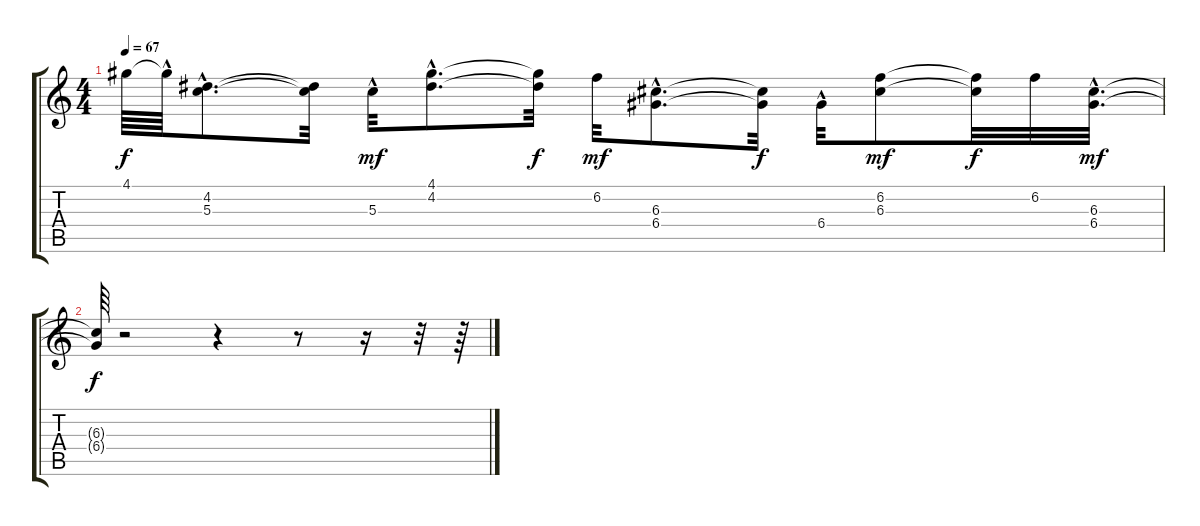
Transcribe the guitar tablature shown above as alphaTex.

\track "" {instrument acousticguitarsteel}
\staff {score tabs}
\tuning (E4 B3 G3 D3 A2 E2) {hide}
\ts (4 4)
\tempo 67
\clef g2
\ks c
4.1{t}.64{dy f} 4.1{hac t}.64 (4.2{hac} 5.3{hac}).8{d} (4.2{t} 5.3{t}).32 5.3{hac}.32{dy mf} (4.1{hac} 4.2{hac}).8{d} (4.1{t} 4.2{t}).32{dy f} 6.2.32{dy mf} (6.3{hac} 6.4{hac}).8{d} (6.3{t} 6.4{t}).32{dy f} 6.4{hac}.32 (6.2 6.3).8{dy mf} (6.2{t} 6.3{t}).32{dy f} 6.2.32 (6.3{hac} 6.4{hac}).32{d dy mf} |
(6.3{t} 6.4{t}).64{dy f} r.2 r.4 r.8 r.16 r.32 r.64
